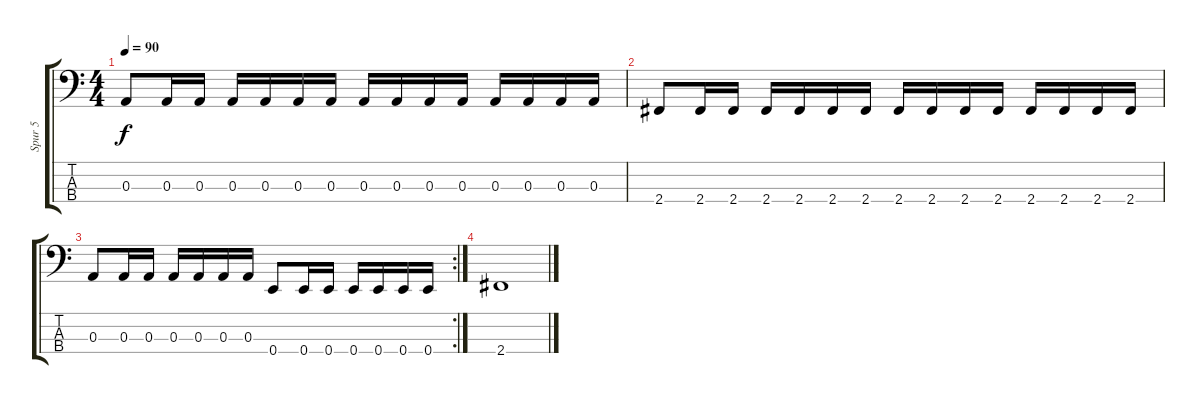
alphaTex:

\track ("Spur 5" "Spur 5") {instrument electricbasspick}
\staff {score tabs}
\tuning (G2 D2 A1 E1) {hide}
\ts (4 4)
\tempo 90
\clef f4
\ks c
0.3.8{dy f} 0.3.16 0.3.16 0.3.16 0.3.16 0.3.16 0.3.16 0.3.16 0.3.16 0.3.16 0.3.16 0.3.16 0.3.16 0.3.16 0.3.16 |
2.4.8 2.4.16 2.4.16 2.4.16 2.4.16 2.4.16 2.4.16 2.4.16 2.4.16 2.4.16 2.4.16 2.4.16 2.4.16 2.4.16 2.4.16 |
\rc 2
0.3.8 0.3.16 0.3.16 0.3.16 0.3.16 0.3.16 0.3.16 0.4.8 0.4.16 0.4.16 0.4.16 0.4.16 0.4.16 0.4.16 |
2.4.1
